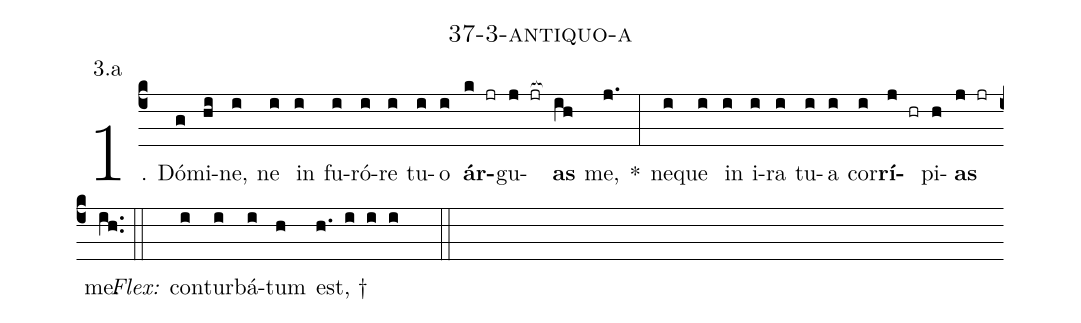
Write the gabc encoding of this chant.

name: 37-3-antiquo-a;
annotation: 3.a;
%%
(c4)1. Dó(g)mi(hi)ne,(i) ne(i) in(i) fu(i)ró(i)re(i) tu(i)o(i) <b>ár</b>(k jr)gu(j jr[ocb:1{])<b>as</b>(ih[ocb:0}]) me,(j.) *(:) ne(i)que(i) in(i) i(i)ra(i) tu(i)a(i) cor(i)<b>rí</b>(j hr)pi(h)<b>as</b>(j jr) me.(ih..) (::)
<i>Flex:</i>()  con(i)tur(i)bá(i)tum(h) est, †(h. i i i  ::)
